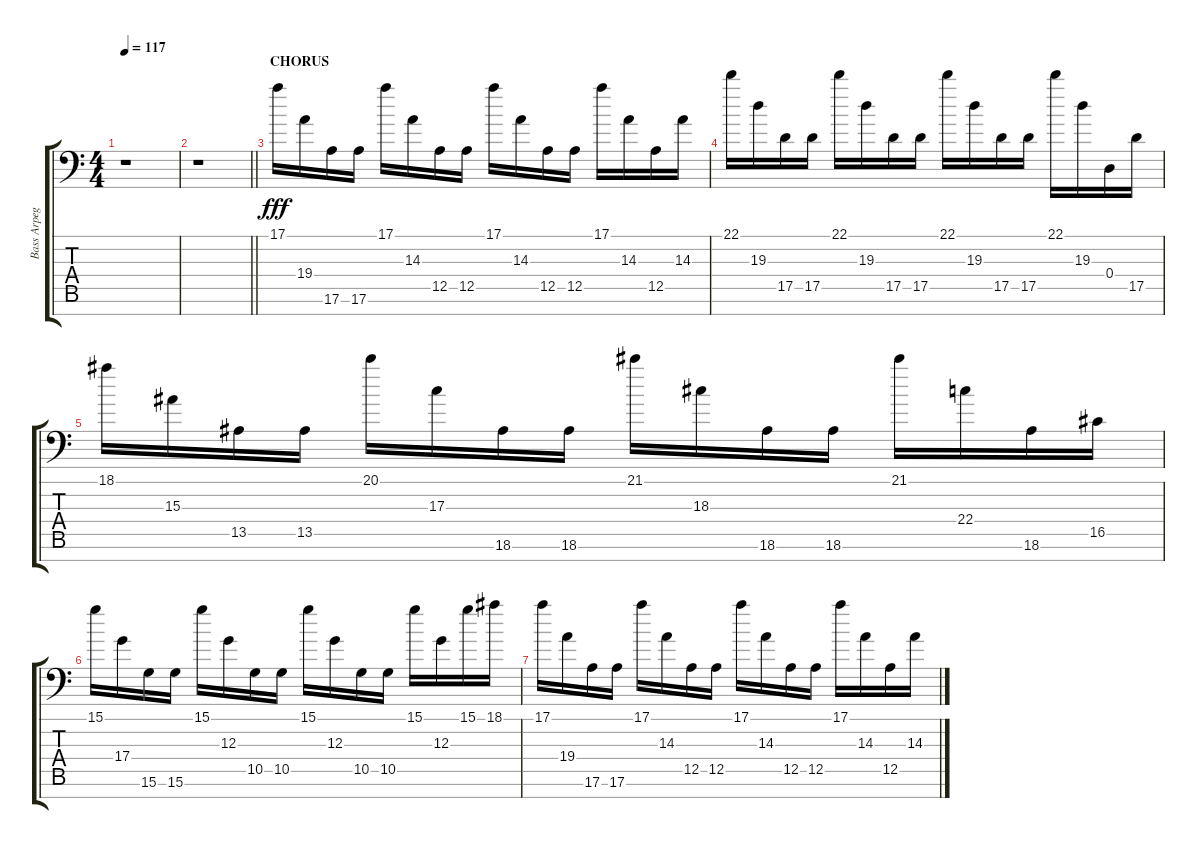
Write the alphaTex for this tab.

\track ("Bass Arpeggio" "Bass Arpeg") {instrument lead8bassandlead}
\staff {score tabs}
\tuning (E4 B3 G3 D3 A2 E2 C-1) {hide}
\ts (4 4)
\tempo 117
\clef f4
\ks c
r.1{dy fff} |
\barLineRight lightlight
r.1 |
\section ("" "CHORUS")
17.1.16 19.4.16 17.6.16 17.6.16 17.1.16 14.3.16 12.5.16 12.5.16 17.1.16 14.3.16 12.5.16 12.5.16 17.1.16 14.3.16 12.5.16 14.3.16 |
22.1.16 19.3.16 17.5.16 17.5.16 22.1.16 19.3.16 17.5.16 17.5.16 22.1.16 19.3.16 17.5.16 17.5.16 22.1.16 19.3.16 0.4.16 17.5.16 |
18.1.16 15.3.16 13.5.16 13.5.16 20.1.16 17.3.16 18.6.16 18.6.16 21.1.16 18.3.16 18.6.16 18.6.16 21.1.16 22.4.16 18.6.16 16.5.16 |
15.1.16 17.4.16 15.6.16 15.6.16 15.1.16 12.3.16 10.5.16 10.5.16 15.1.16 12.3.16 10.5.16 10.5.16 15.1.16 12.3.16 15.1.16 18.1.16 |
17.1.16 19.4.16 17.6.16 17.6.16 17.1.16 14.3.16 12.5.16 12.5.16 17.1.16 14.3.16 12.5.16 12.5.16 17.1.16 14.3.16 12.5.16 14.3.16
